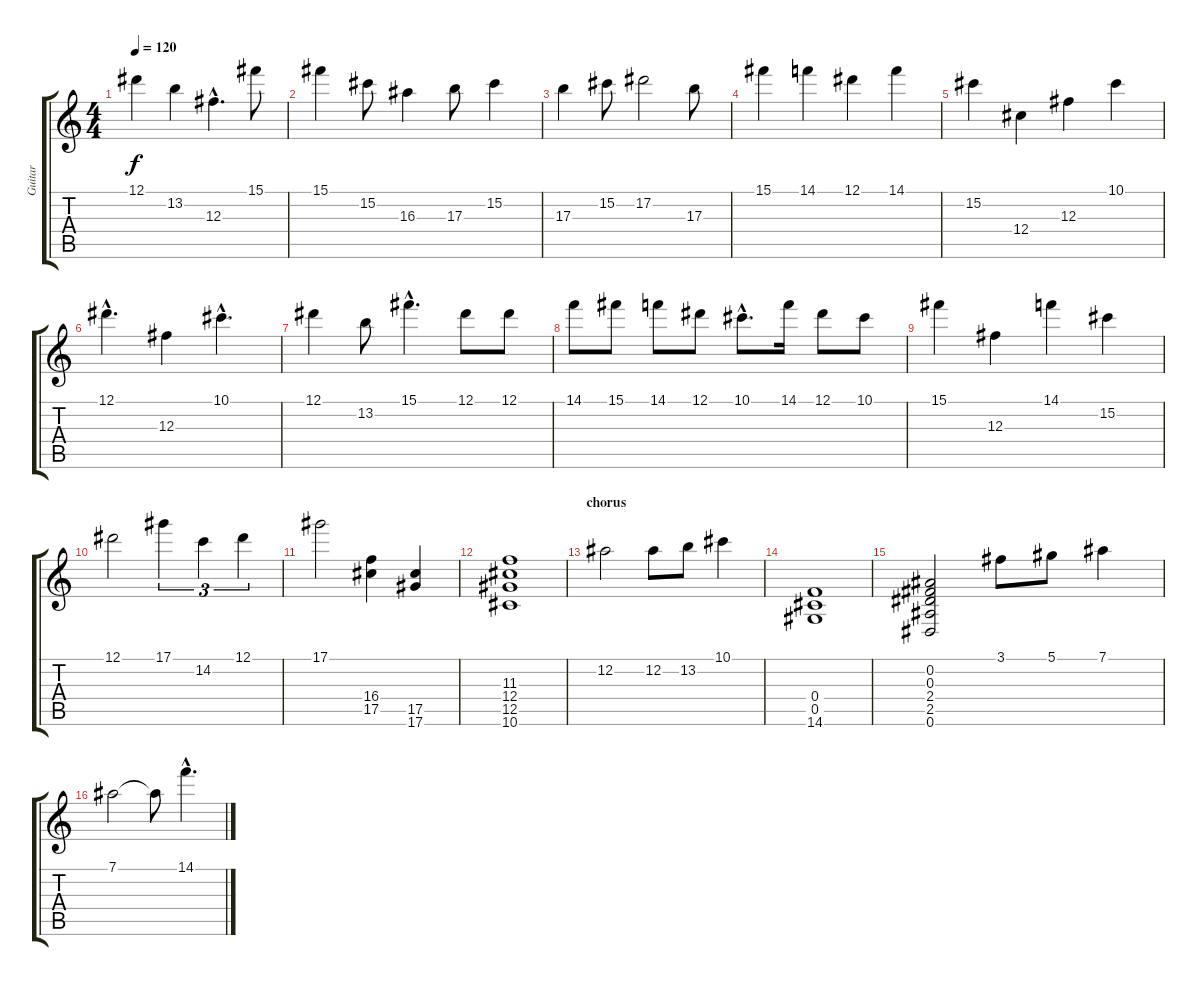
\track ("Guitar" "Guitar") {instrument overdrivenguitar}
\staff {score tabs}
\tuning (Eb4 Bb3 Gb3 Db3 Ab2 Eb2) {hide}
\ts (4 4)
\tempo 120
\clef g2
\ks c
12.1.4{dy f} 13.2.4 12.3{hac}.4{d} 15.1.8 |
15.1.4 15.2.8 16.3.4 17.3.8 15.2.4 |
17.3.4 15.2.8 17.2.2 17.3.8 |
15.1.4 14.1.4 12.1.4 14.1.4 |
15.2.4 12.4.4 12.3.4 10.1.4 |
12.1{hac}.4{d} 12.3.4 10.1{hac}.4{d} |
12.1.4 13.2.8 15.1{hac}.4{d} 12.1.8 12.1.8 |
14.1.8 15.1.8 14.1.8 12.1.8 10.1{hac}.8{d} 14.1.16 12.1.8 10.1.8 |
15.1.4 12.3.4 14.1.4 15.2.4 |
12.1.2 17.1.4{tu (3 2)} 14.2.4{tu (3 2)} 12.1.4{tu (3 2)} |
17.1.2 (16.4 17.5).4 (17.5 17.6).4 |
(11.3 12.4 12.5 10.6).1 |
\section ("" "chorus")
12.2.2 12.2.8 13.2.8 10.1.4 |
(0.4 0.5 14.6).1 |
(0.2 0.3 2.4 2.5 0.6).2 3.1.8 5.1.8 7.1.4 |
7.1.2 7.1{t}.8 14.1{hac}.4{d}
